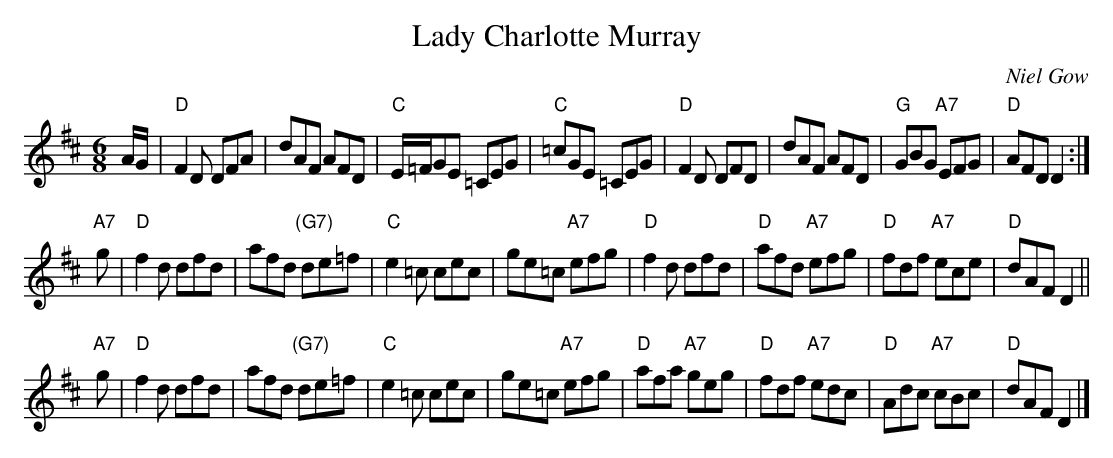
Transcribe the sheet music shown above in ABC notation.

X:1
T: Lady Charlotte Murray
C: Niel Gow
M: 6/8
L: 1/8
K: D
A/G/ \
| "D"F2D DFA | dAF AFD | "C"E/=F/GE =CEG | "C"=cGE =CEG \
| "D"F2D DFD | dAF AFD | "G"GBG  "A7"EFG | "D" AFD  D2 :|
"A7"g \
| "D"f2d dfd | afd "(G7)"de=f | "C"e2=c cec | ge=c "A7"efg \
| "D"f2d dfd | "D"afd "A7"efg | "D"fdf "A7"ece | "D"dAF D2 ||
"A7"g \
| "D"f2d dfd | afd "(G7)"de=f | "C"e2=c cec | ge=c "A7"efg \
| "D"afa "A7"geg | "D"fdf "A7"edc | "D"Adc "A7"cBc | "D"dAF D2 |]
